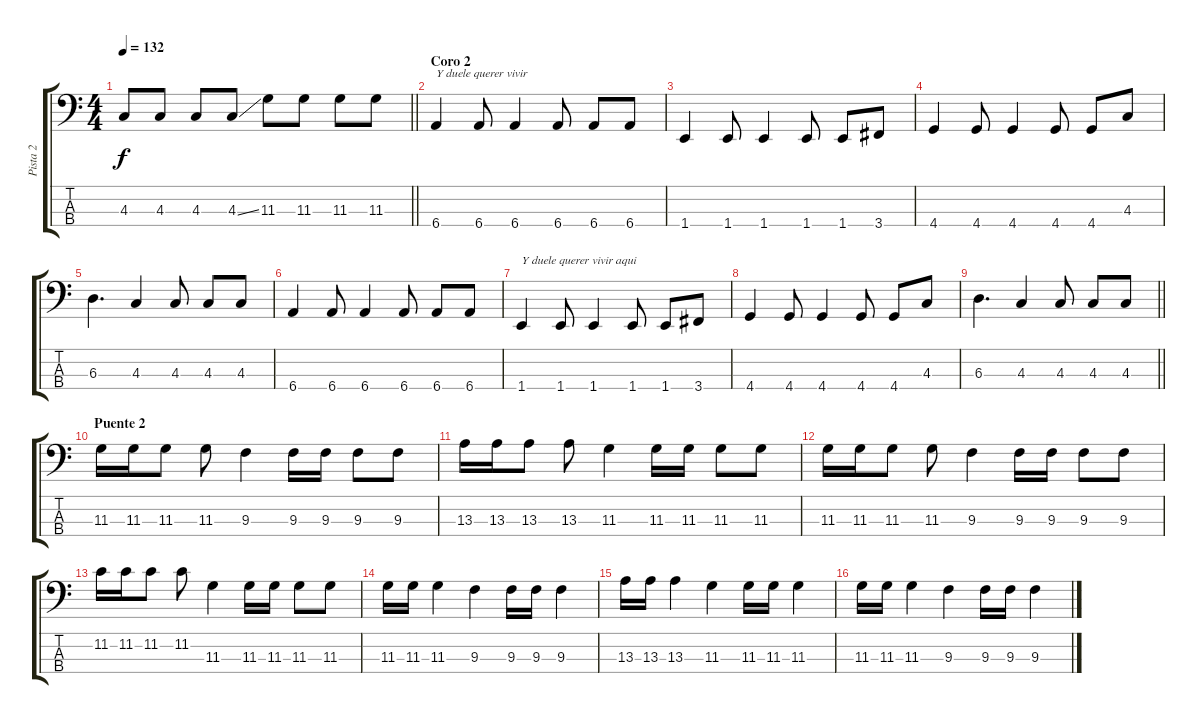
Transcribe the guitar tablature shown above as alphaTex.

\track ("Pista 2" "Pista 2") {instrument electricbassfinger}
\staff {score tabs}
\tuning (Gb2 Db2 Ab1 Eb1) {hide}
\ts (4 4)
\tempo 132
\clef f4
\barLineRight lightlight
\ks c
4.3.8{dy f} 4.3.8 4.3.8 4.3{ss}.8 11.3.8 11.3.8 11.3.8 11.3.8 |
\section ("" "Coro 2")
6.4.4{txt "Y duele querer vivir"} 6.4.8 6.4.4 6.4.8 6.4.8 6.4.8 |
1.4.4 1.4.8 1.4.4 1.4.8 1.4.8 3.4.8 |
4.4.4 4.4.8 4.4.4 4.4.8 4.4.8 4.3.8 |
6.3.4{d} 4.3.4 4.3.8 4.3.8 4.3.8 |
6.4.4 6.4.8 6.4.4 6.4.8 6.4.8 6.4.8 |
1.4.4{txt "Y duele querer vivir aqui"} 1.4.8 1.4.4 1.4.8 1.4.8 3.4.8 |
4.4.4 4.4.8 4.4.4 4.4.8 4.4.8 4.3.8 |
\barLineRight lightlight
6.3.4{d} 4.3.4 4.3.8 4.3.8 4.3.8 |
\section ("" "Puente 2")
11.3.16 11.3.16 11.3.8 11.3.8 9.3.4 9.3.16 9.3.16 9.3.8 9.3.8 |
13.3.16 13.3.16 13.3.8 13.3.8 11.3.4 11.3.16 11.3.16 11.3.8 11.3.8 |
11.3.16 11.3.16 11.3.8 11.3.8 9.3.4 9.3.16 9.3.16 9.3.8 9.3.8 |
11.2.16 11.2.16 11.2.8 11.2.8 11.3.4 11.3.16 11.3.16 11.3.8 11.3.8 |
11.3.16 11.3.16 11.3.4 9.3.4 9.3.16 9.3.16 9.3.4 |
13.3.16 13.3.16 13.3.4 11.3.4 11.3.16 11.3.16 11.3.4 |
11.3.16 11.3.16 11.3.4 9.3.4 9.3.16 9.3.16 9.3.4
